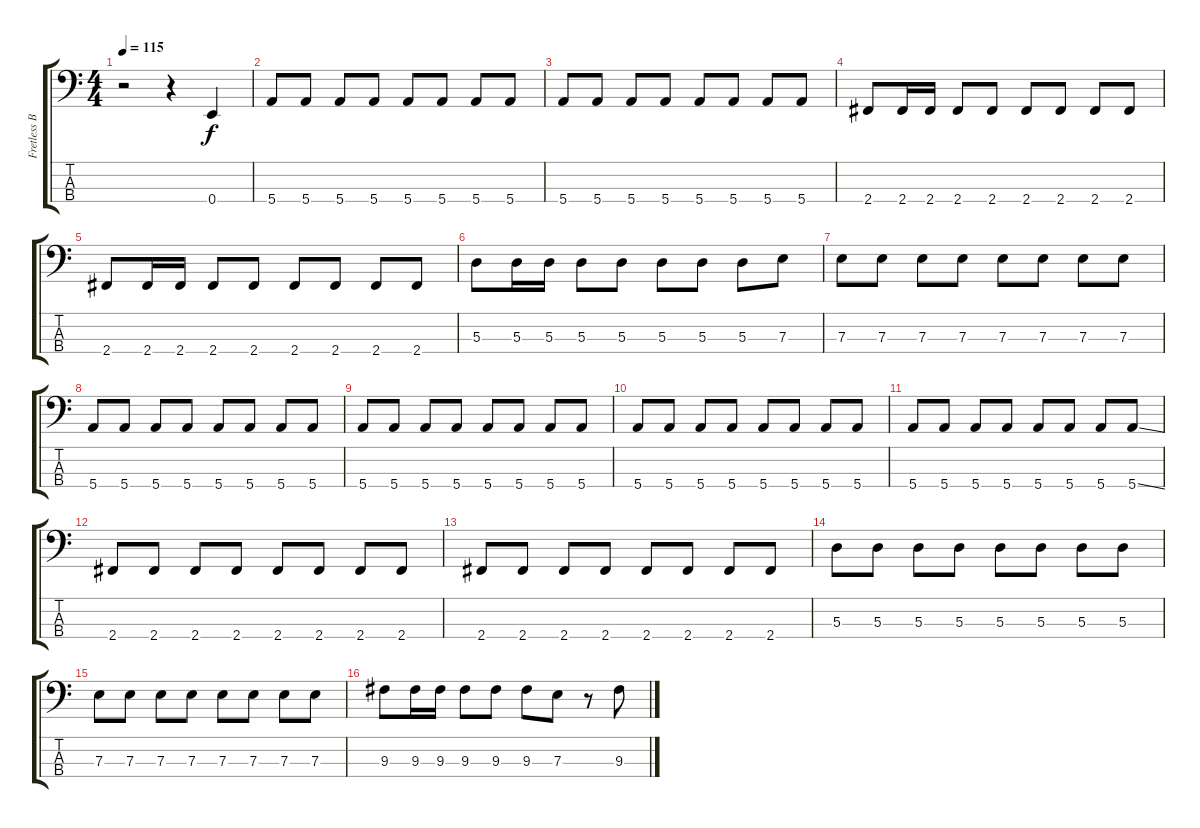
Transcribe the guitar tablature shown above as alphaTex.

\track ("Fretless Bass       " "Fretless B") {instrument fretlessbass}
\staff {score tabs}
\tuning (G2 D2 A1 E1) {hide}
\ts (4 4)
\tempo 115
\clef f4
\ks c
r.2{dy f instrument fretlessbass} r.4 0.4.4 |
5.4.8 5.4.8 5.4.8 5.4.8 5.4.8 5.4.8 5.4.8 5.4.8 |
5.4.8 5.4.8 5.4.8 5.4.8 5.4.8 5.4.8 5.4.8 5.4.8 |
2.4.8 2.4.16 2.4.16 2.4.8 2.4.8 2.4.8 2.4.8 2.4.8 2.4.8 |
2.4.8 2.4.16 2.4.16 2.4.8 2.4.8 2.4.8 2.4.8 2.4.8 2.4.8 |
5.3.8 5.3.16 5.3.16 5.3.8 5.3.8 5.3.8 5.3.8 5.3.8 7.3.8 |
7.3.8 7.3.8 7.3.8 7.3.8 7.3.8 7.3.8 7.3.8 7.3.8 |
5.4.8 5.4.8 5.4.8 5.4.8 5.4.8 5.4.8 5.4.8 5.4.8 |
5.4.8 5.4.8 5.4.8 5.4.8 5.4.8 5.4.8 5.4.8 5.4.8 |
5.4.8 5.4.8 5.4.8 5.4.8 5.4.8 5.4.8 5.4.8 5.4.8 |
5.4.8 5.4.8 5.4.8 5.4.8 5.4.8 5.4.8 5.4.8 5.4{ss}.8 |
2.4.8 2.4.8 2.4.8 2.4.8 2.4.8 2.4.8 2.4.8 2.4.8 |
2.4.8 2.4.8 2.4.8 2.4.8 2.4.8 2.4.8 2.4.8 2.4.8 |
5.3.8 5.3.8 5.3.8 5.3.8 5.3.8 5.3.8 5.3.8 5.3.8 |
7.3.8 7.3.8 7.3.8 7.3.8 7.3.8 7.3.8 7.3.8 7.3.8 |
9.3.8 9.3.16 9.3.16 9.3.8 9.3.8 9.3.8 7.3.8 r.8 9.3.8
